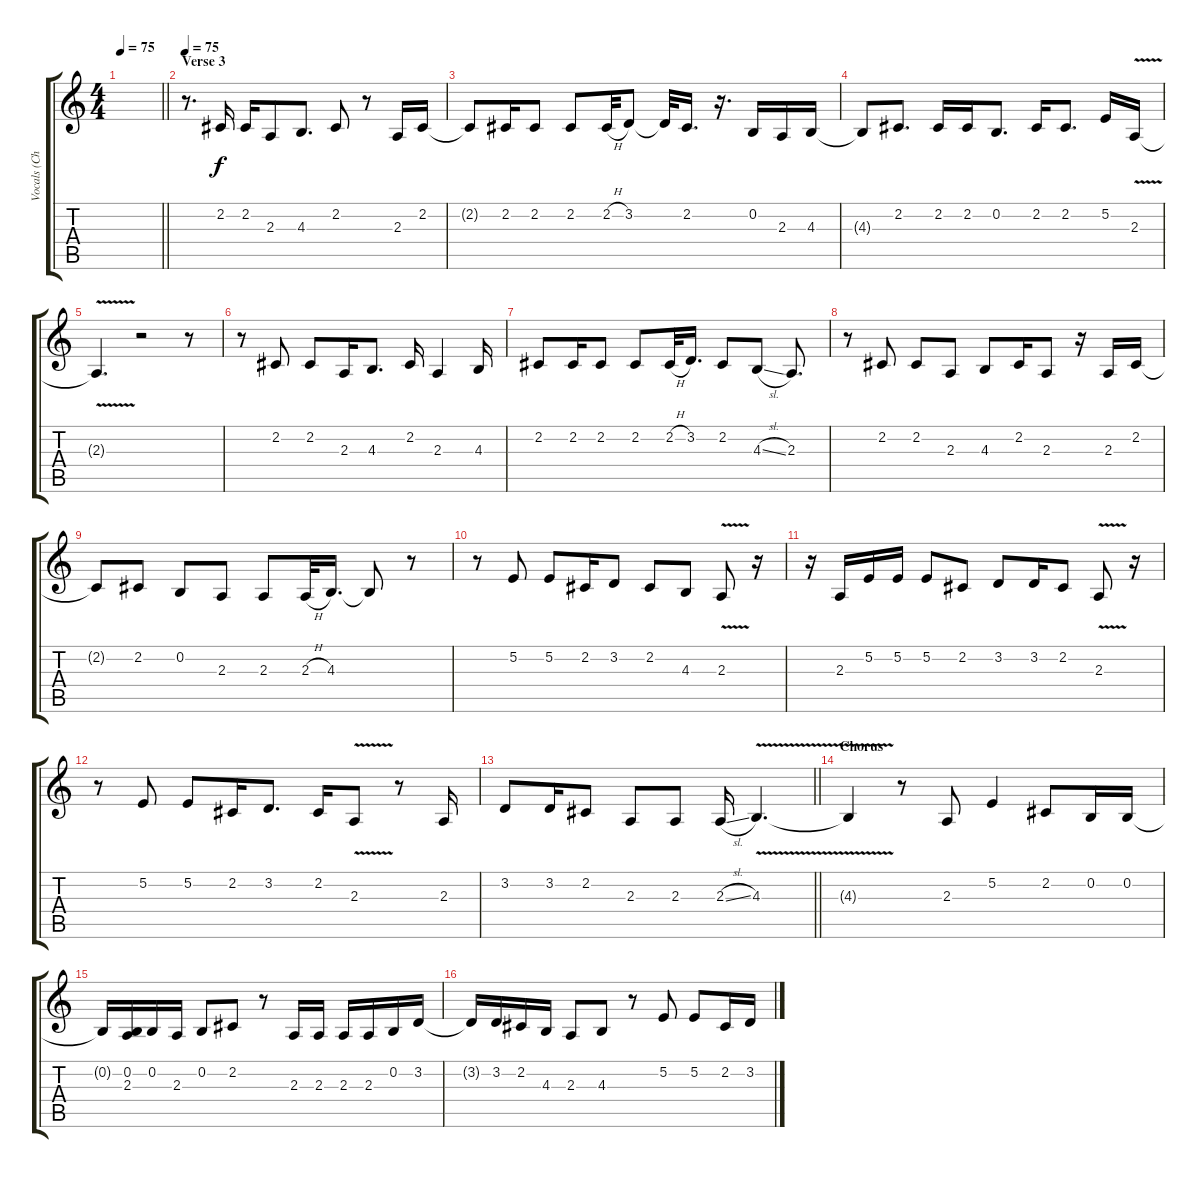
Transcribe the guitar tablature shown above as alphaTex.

\track ("Vocals (Chito)" "Vocals (Ch") {instrument lead2sawtooth}
\staff {score tabs}
\tuning (E4 B3 G3 D3 A2 E2) {hide}
\ts (4 4)
\tempo 75
\clef g2
\barLineRight lightlight
\ks c
|
\section ("" "Verse 3")
\tempo 75
r.8{d} 2.2.16 2.2.16 2.3.8 4.3.8{d} 2.2.8 r.8 2.3.16 2.2.16 |
2.2{t}.8 2.2.16 2.2.8 2.2.8 2.2{h}.32 3.2.8 3.2{t}.32 2.2.16{d} r.16{d} 0.2.16 2.3.16 4.3.16 |
4.3{t}.8 2.2.8{d} 2.2.16 2.2.16 0.2.8{d} 2.2.16 2.2.8{d} 5.2.16 2.3{v}.16 |
2.3{t}.4{d} r.2 r.8 |
r.8 2.2.8 2.2.8 2.3.16 4.3.8{d} 2.2.16 2.3.4 4.3.16 |
2.2.8 2.2.16 2.2.8 2.2.8 2.2{h}.32 3.2.16{d} 2.2.8 4.3{sl}.8 2.3.8{d} |
r.8 2.2.8 2.2.8 2.3.8 4.3.8 2.2.16 2.3.8 r.16 2.3.16 2.2.16 |
2.2{t}.8 2.2.8 0.2.8 2.3.8 2.3.8 2.3{h}.32 4.3.16{d} 4.3{t}.8 r.8 |
r.8 5.2.8 5.2.8 2.2.16 3.2.8 2.2.8 4.3.8 2.3{v}.8 r.16 |
r.16 2.3.16 5.2.16 5.2.16 5.2.8 2.2.8 3.2.8 3.2.16 2.2.8 2.3{v}.8 r.16 |
r.8 5.2.8 5.2.8 2.2.16 3.2.8{d} 2.2.16 2.3{v}.8 r.8 2.3.16 |
\barLineRight lightlight
3.2.8 3.2.16 2.2.8 2.3.8 2.3.8 2.3{sl}.16 4.3{v}.4{d} |
\section ("" "Chorus")
4.3{t}.4 r.8 2.3.8 5.2.4 2.2.8 0.2.16 0.2.16 |
0.2{t}.16 (0.2 2.3).16 0.2.16 2.3.16 0.2.8 2.2.8 r.8 2.3.16 2.3.16 2.3.16 2.3.16 0.2.16 3.2.16 |
3.2{t}.16 3.2.16 2.2.16 4.3.16 2.3.8 4.3.8 r.8 5.2.8 5.2.8 2.2.16 3.2.16
